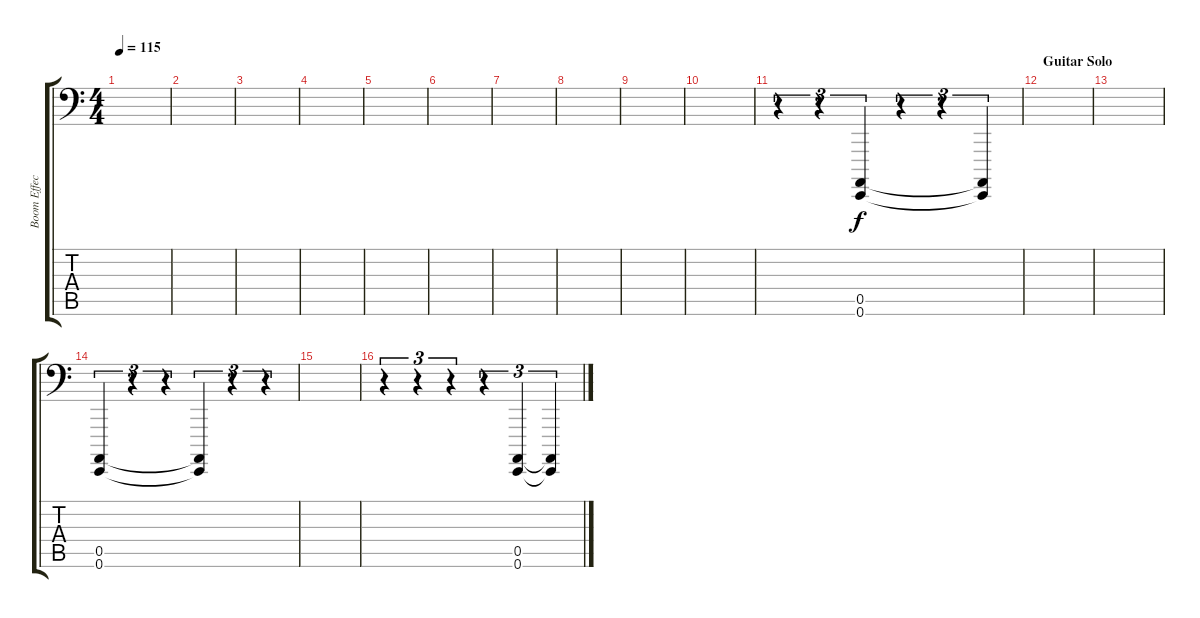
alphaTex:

\track ("Boom Effect" "Boom Effec") {instrument gunshot}
\staff {score tabs}
\tuning (E2 B1 G1 D1 A0 E0) {hide}
\ts (4 4)
\tempo 115
\clef f4
\ks c
|
|
|
|
|
|
|
|
|
|
r.4{tu (3 2)} r.4{tu (3 2)} (0.5 0.6).4{tu (3 2)} r.4{tu (3 2)} r.4{tu (3 2)} (0.5{t} 0.6{t}).4{tu (3 2)} |
\section ("" "Guitar Solo")
|
|
(0.5 0.6).4{tu (3 2)} r.4{tu (3 2)} r.4{tu (3 2)} (0.5{t} 0.6{t}).4{tu (3 2)} r.4{tu (3 2)} r.4{tu (3 2)} |
|
r.4{tu (3 2)} r.4{tu (3 2)} r.4{tu (3 2)} r.4{tu (3 2)} (0.5 0.6).4{tu (3 2)} (0.5{t} 0.6{t}).4{tu (3 2)}
